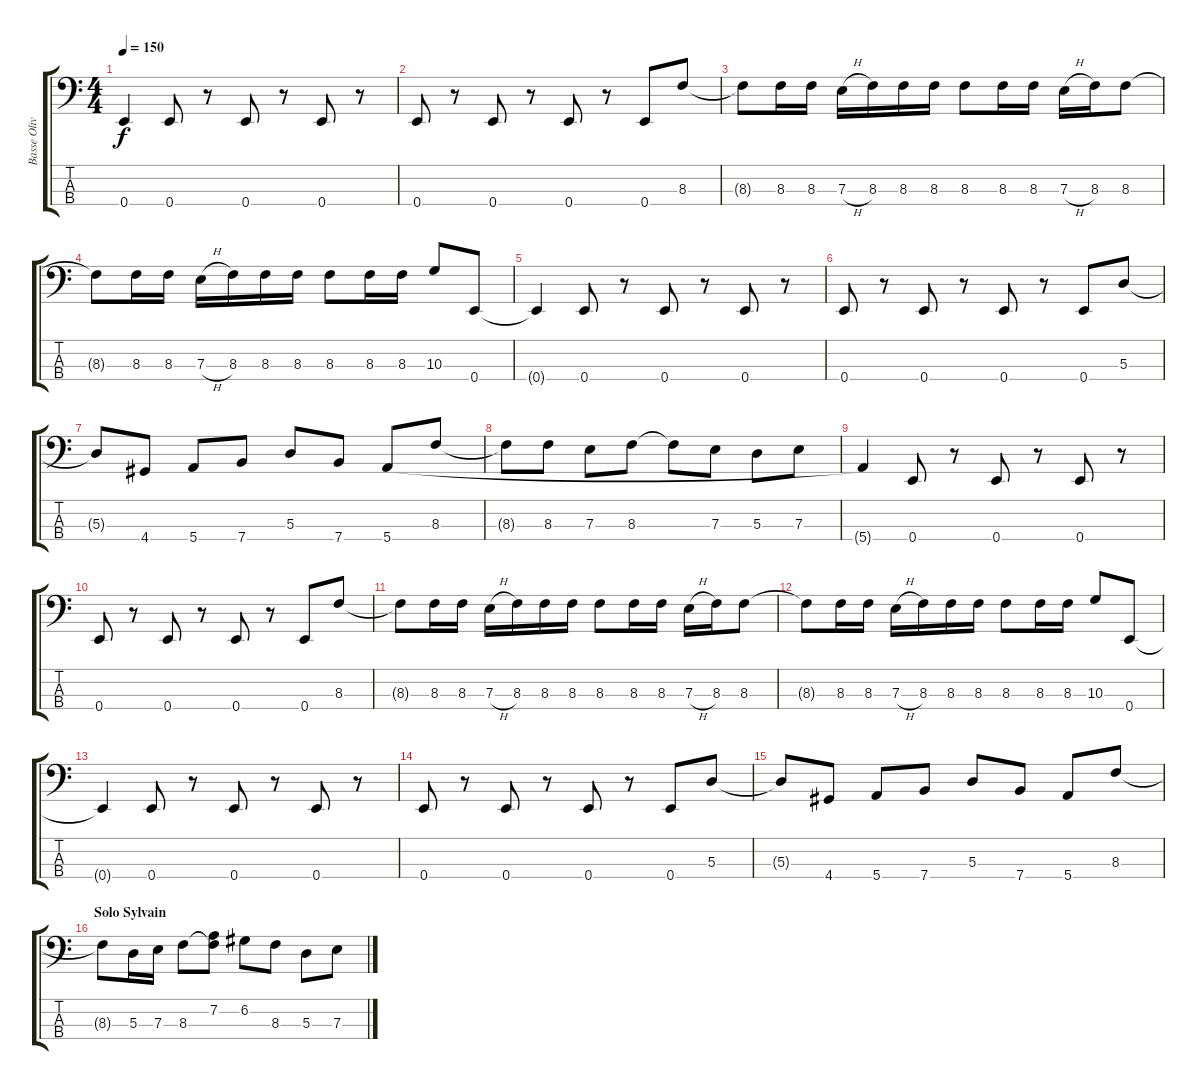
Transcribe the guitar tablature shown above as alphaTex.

\track ("Basse Oliv" "Basse Oliv") {instrument electricbassfinger}
\staff {score tabs}
\tuning (G2 D2 A1 E1) {hide}
\ts (4 4)
\tempo 150
\clef f4
\ks c
0.4{t}.4{dy f} 0.4.8 r.8 0.4.8 r.8 0.4.8 r.8 |
0.4.8 r.8 0.4.8 r.8 0.4.8 r.8 0.4.8 8.3.8 |
8.3{t}.8 8.3.16 8.3.16 7.3{h}.16 8.3.16 8.3.16 8.3.16 8.3.8 8.3.16 8.3.16 7.3{h}.16 8.3.16 8.3.8 |
8.3{t}.8 8.3.16 8.3.16 7.3{h}.16 8.3.16 8.3.16 8.3.16 8.3.8 8.3.16 8.3.16 10.3.8 0.4.8 |
0.4{t}.4 0.4.8 r.8 0.4.8 r.8 0.4.8 r.8 |
0.4.8 r.8 0.4.8 r.8 0.4.8 r.8 0.4.8 5.3.8 |
5.3{t}.8 4.4.8 5.4.8 7.4.8 5.3.8 7.4.8 5.4.8 8.3.8 |
8.3{t}.8 8.3.8 7.3.8 8.3.8 8.3{t}.8 7.3.8 5.3.8 7.3.8 |
5.4{t}.4 0.4.8 r.8 0.4.8 r.8 0.4.8 r.8 |
0.4.8 r.8 0.4.8 r.8 0.4.8 r.8 0.4.8 8.3.8 |
8.3{t}.8 8.3.16 8.3.16 7.3{h}.16 8.3.16 8.3.16 8.3.16 8.3.8 8.3.16 8.3.16 7.3{h}.16 8.3.16 8.3.8 |
8.3{t}.8 8.3.16 8.3.16 7.3{h}.16 8.3.16 8.3.16 8.3.16 8.3.8 8.3.16 8.3.16 10.3.8 0.4.8 |
0.4{t}.4 0.4.8 r.8 0.4.8 r.8 0.4.8 r.8 |
0.4.8 r.8 0.4.8 r.8 0.4.8 r.8 0.4.8 5.3.8 |
5.3{t}.8 4.4.8 5.4.8 7.4.8 5.3.8 7.4.8 5.4.8 8.3.8 |
\section ("" "Solo Sylvain")
8.3{t}.8 5.3.16 7.3.16 8.3.8 (7.2 8.3{t}).8 6.2.8 8.3.8 5.3.8 7.3.8
